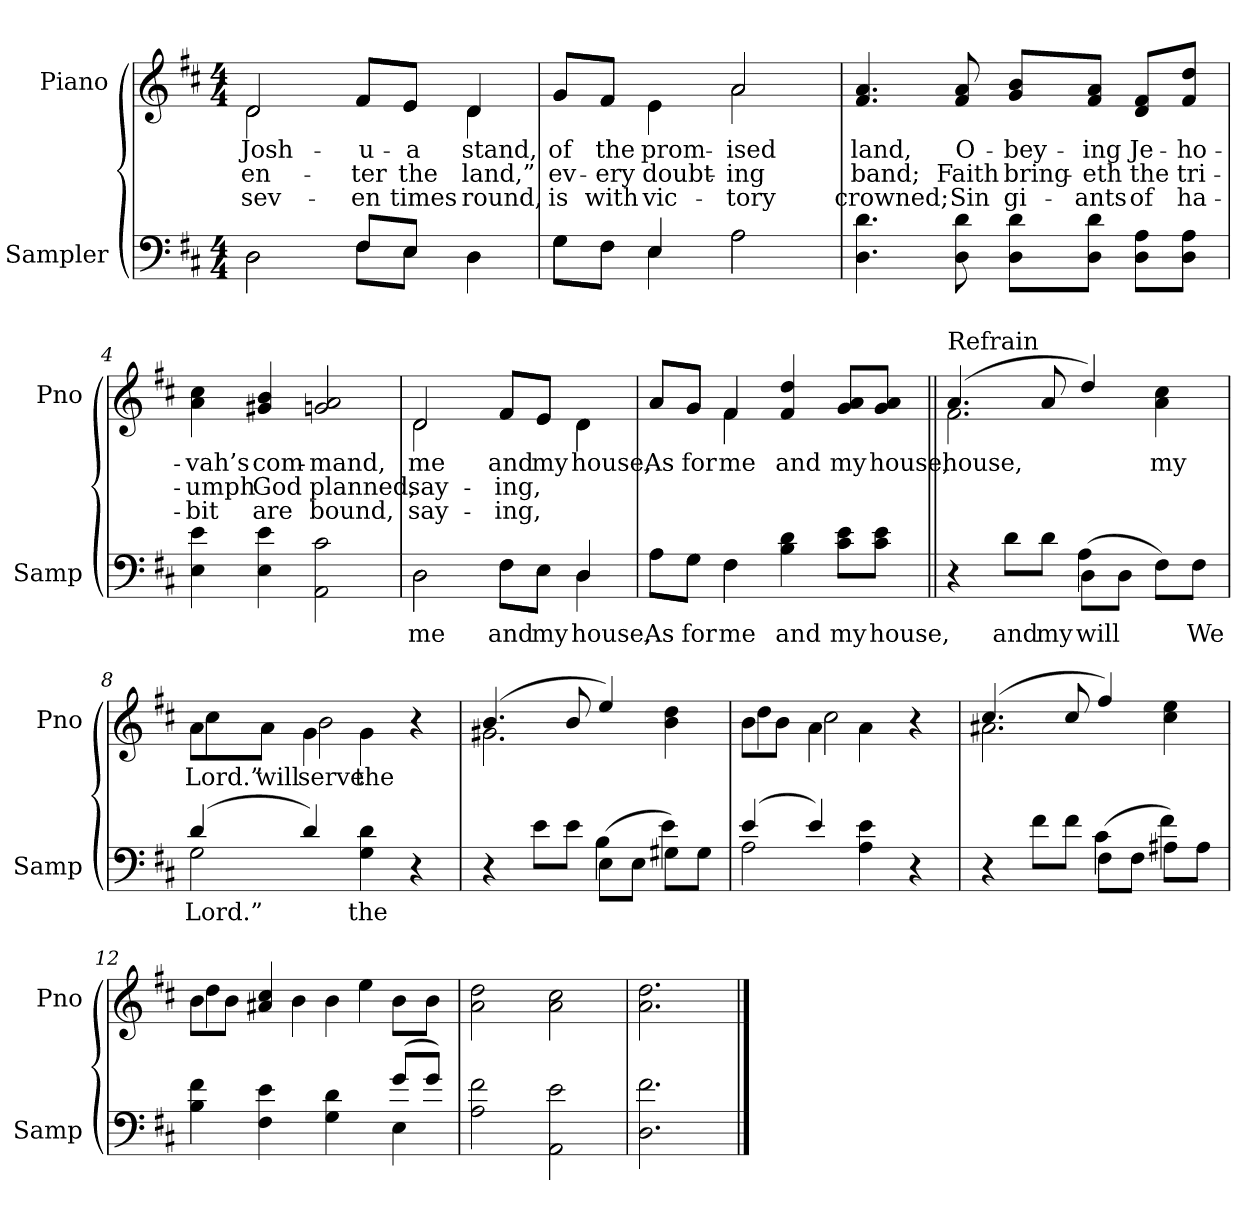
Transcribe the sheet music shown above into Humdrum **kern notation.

**kern	**text	**kern	**text	**text	**text
*part2	*part2	*part1	*part1	*part1	*part1
*staff2	*staff2	*staff1	*staff1	*staff1	*staff1
*I"Sampler	*	*I"Piano	*	*	*
*I'Samp	*	*I'Pno	*	*	*
*clefF4	*	*clefG2	*	*	*
*k[f#c#]	*	*k[f#c#]	*	*	*
*D:	*	*D:	*	*	*
*M4/4	*	*M4/4	*	*	*
=1	=1	=1	=1	=1	=1
*^	*	*^	*	*	*
2D\	2D	.	2d/	2d	Josh-	en-	sev-
8F#/L	8F#\L	.	8f#/L	8f#/L	-u-	-ter	-en
8E/J	8E\J	.	8e/J	8e/J	-a	the	times
4D\	4D	.	4d/	4d	stand,	land,”	round,
=2	=2	=2	=2	=2	=2	=2	=2
8G\L	8G\L	.	8g/L	8g/L	of	ev-	is
8F#\J	8F#\J	.	8f#/J	8f#/J	the	-ery	with
4E/	4E	.	4e\	4e	prom-	doubt-	vic-
2A\	2A	.	2a/	2a	-ised	-ing	-tory
*v	*v	*	*	*	*	*	*
*	*	*v	*v	*	*	*
=3	=3	=3	=3	=3	=3
4.D 4.d	.	4.f# 4.a	land,	band;	crowned;
8D 8d	.	8f# 8a	O-	Faith	Sin
8D\ 8d\L	.	8g/ 8b/L	-bey-	bring-	gi-
8D\ 8d\J	.	8f#/ 8a/J	-ing	-eth	-ants
8D\ 8A\L	.	8d/ 8f#/L	Je-	the	of
8D\ 8A\J	.	8f#/ 8dd/J	-ho-	tri-	ha-
=4	=4	=4	=4	=4	=4
4E 4e	.	4a 4cc#	-vah’s	-umph	-bit
4E 4e	.	4g#X 4b	com-	God	are
2AA 2c#	.	2gn 2a	-mand,	planned,	bound,
=5	=5	=5	=5	=5	=5
*^	*	*^	*	*	*
2D\	2D	me	2d/	2d	me	say-	say-
8F#\L	8F#\L	and	8f#/L	8f#/L	and	-ing,	-ing,
8E\J	8E\J	my	8e/J	8e/J	my	.	.
4D/	4D	house,	4d\	4d	house,	.	.
=6	=6	=6	=6	=6	=6	=6	=6
8A\L	8A\L	As	8a/L	8a/L	As	.	.
8G\J	8G\J	for	8g/J	8g/J	for	.	.
4F#\	4F#	me	4f#/	4f#	me	.	.
4B 4d	2ryy	and	4f# 4dd	2ryy	and	.	.
8c#\ 8e\L	.	my	8g/ 8a/L	.	my	.	.
8c#\ 8e\J	.	house,	8g/ 8a/J	.	house,	.	.
=7||	=7||	=7||	=7||	=7||	=7||	=7||	=7||
!	!	!	!LO:TX:t=Refrain	!	!	!	!
4r	2ryy	.	(4.a/	2.f#	house,	.	.
8d\L	.	and	.	.	.	.	.
8d\J	.	my	8a	.	.	.	.
(8D\L	4A	will	4dd/)	.	.	.	.
8D\J	.	.	.	.	.	.	.
8F#\L)	4ryy	.	4a 4cc#	4ryy	my	.	.
8F#\J	.	We	.	.	.	.	.
=8	=8	=8	=8	=8	=8	=8	=8
(4d/	2G	Lord.”	8a\L	4cc#	Lord.”	.	.
.	.	.	8a\J	.	will	.	.
4d/)	.	.	4g\	2b	serve	.	.
4G 4d	2ryy	the	4g\	.	the	.	.
4r	.	.	4r	4ryy	.	.	.
=9	=9	=9	=9	=9	=9	=9	=9
4r	2ryy	.	(4.b/	2.g#X	.	.	.
8e\L	.	.	.	.	.	.	.
8e\J	.	.	8b/	.	.	.	.
(8E\L	4B	.	4ee/)	.	.	.	.
8E\J	.	.	.	.	.	.	.
8G#X\L)	4e	.	4b 4dd	4ryy	.	.	.
8G#\J	.	.	.	.	.	.	.
=10	=10	=10	=10	=10	=10	=10	=10
(4e/	2A	.	8b\L	4dd	.	.	.
.	.	.	8b\J	.	.	.	.
4e/)	.	.	4a\	2cc#	.	.	.
4A 4e	2ryy	.	4a\	.	.	.	.
4r	.	.	4r	4ryy	.	.	.
=11	=11	=11	=11	=11	=11	=11	=11
4r	2ryy	.	(4.cc#/	2.a#X	.	.	.
8f#\L	.	.	.	.	.	.	.
8f#\J	.	.	8cc#/	.	.	.	.
(8F#\L	4c#	.	4ff#/)	.	.	.	.
8F#\J	.	.	.	.	.	.	.
8A#X\L)	4f#	.	4cc# 4ee	4ryy	.	.	.
8A#\J	.	.	.	.	.	.	.
=12	=12	=12	=12	=12	=12	=12	=12
4B 4f#	2.ryy	.	8b\L	4dd	.	.	.
.	.	.	8b\J	.	.	.	.
4F# 4e	.	.	4a#X 4cc#	8ryy	.	.	.
.	.	.	.	4b	.	.	.
4G 4d	.	.	4b\	.	.	.	.
.	.	.	.	4ee	.	.	.
(8g/L	4E	.	8b\L	.	.	.	.
8g/J)	.	.	8b\J	8ryy	.	.	.
*v	*v	*	*	*	*	*	*
*	*	*v	*v	*	*	*
=13	=13	=13	=13	=13	=13
2A 2f#	.	2a 2dd	.	.	.
2AA 2e	.	2a 2cc#	.	.	.
=14	=14	=14	=14	=14	=14
2.D 2.f#	.	2.a 2.dd	.	.	.
==	==	==	==	==	==
*-	*-	*-	*-	*-	*-
